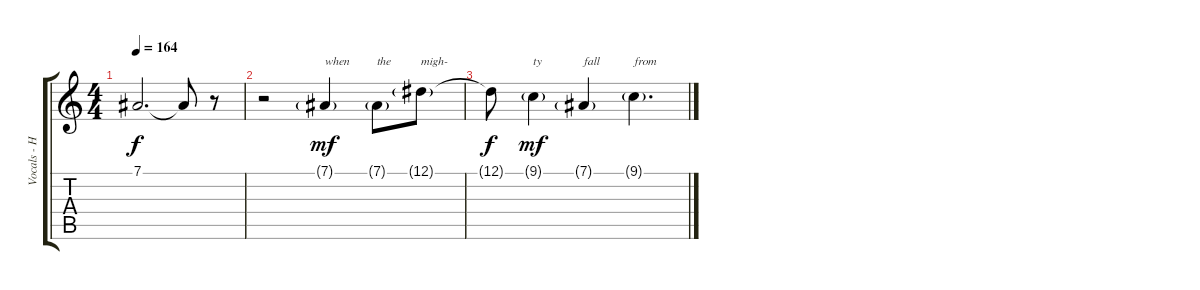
\track ("Vocals - Hayley Williams" "Vocals - H") {instrument flute}
\staff {score tabs}
\tuning (Eb4 Bb3 Gb3 Db3 Ab2 Eb2) {hide}
\ts (4 4)
\tempo 164
\clef g2
\ks c
7.1{t}.2{d dy f} 7.1{t}.8 r.8 |
r.2 7.1{g}.4{txt "when" dy mf} 7.1{g}.8{txt "the"} 12.1{g}.8{txt "migh-"} |
12.1{t}.8{dy f} 9.1{g}.4{txt "ty" dy mf} 7.1{g}.4{txt "fall"} 9.1{g}.4{d txt "from"}
